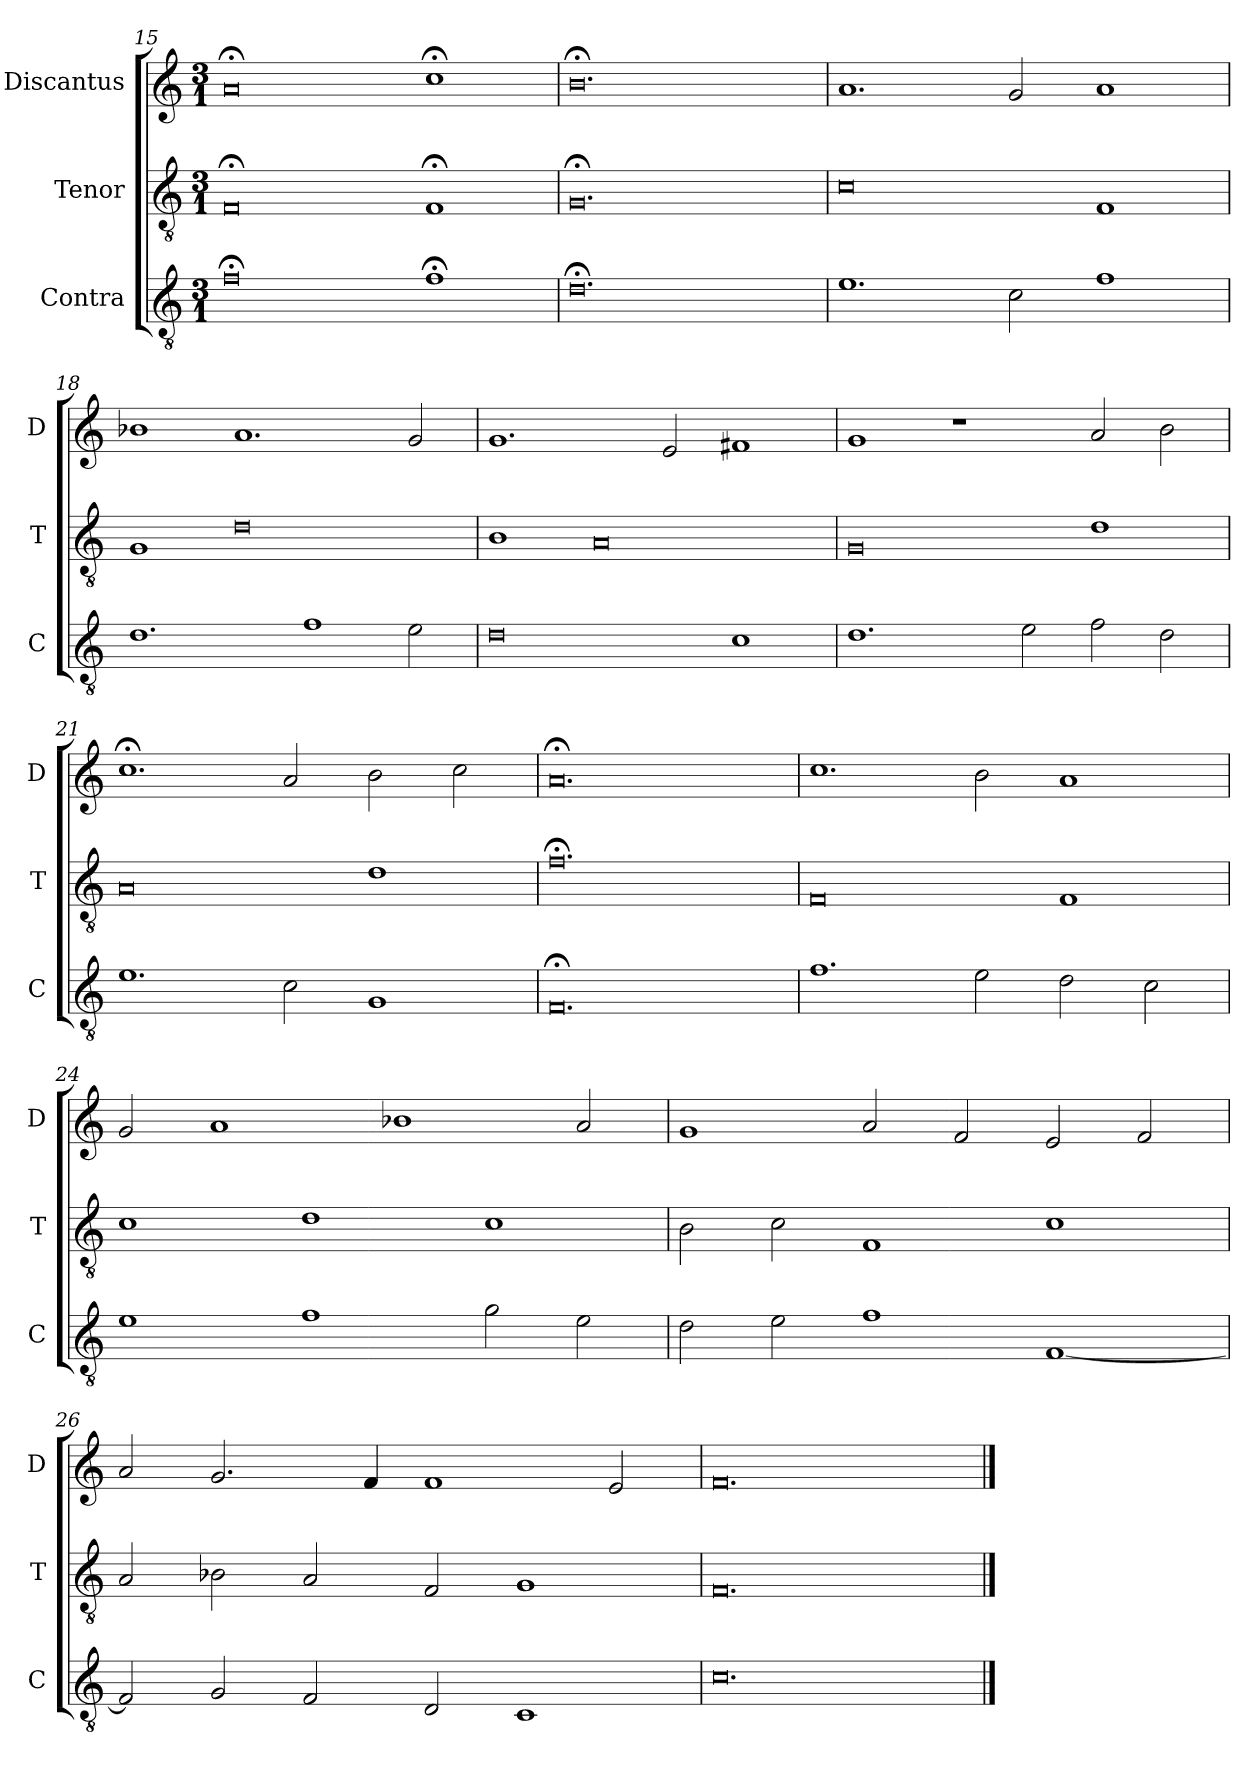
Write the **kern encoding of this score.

**kern	**kern	**kern
*part3	*part2	*part1
*staff3	*staff2	*staff1
*I"Contra	*I"Tenor	*I"Discantus
*I'C	*I'T	*I'D
*clefGv2	*clefGv2	*clefG2
*k[]	*k[]	*k[]
*M3/1	*M3/1	*M3/1
=15	=15	=15
0f;<	0F;<	0a;<
1f;<	1F;<	1cc;<
=16	=16	=16
0.d;<	0.G;<	0.b;<
=17	=17	=17
1.e	0c	1.a
2c	.	2g
1f	1F	1a
=18	=18	=18
1.d	1G	1b-X
.	0d	1.a
1f	.	.
2e	.	2g
=19	=19	=19
0d	1B	1.g
.	0A	.
.	.	2e
1c	.	1f#X
=20	=20	=20
1.d	0G	1g
.	.	1r
2e	.	.
2f	1d	2a
2d	.	2b
=21	=21	=21
1.e	0A	1.cc;<
2c	.	2a
1G	1d	2b
.	.	2cc
=22	=22	=22
0.F;<	0.f;<	0.a;<
=23	=23	=23
1.f	0F	1.cc
2e	.	2b
2d	1F	1a
2c	.	.
=24	=24	=24
1e	1c	2g
.	.	1a
1f	1d	.
.	.	1b-X
2g	1c	.
2e	.	2a
=25	=25	=25
2d	2B	1g
2e	2c	.
1f	1F	2a
.	.	2f
[1F	1c	2e
.	.	2f
=26	=26	=26
2F]	2A	2a
2G	2B-X	2.g
2F	2A	.
.	.	4f
2D	2F	1f
1C	1G	.
.	.	2e
=27	=27	=27
0.c	0.F	0.f
==	==	==
*-	*-	*-
